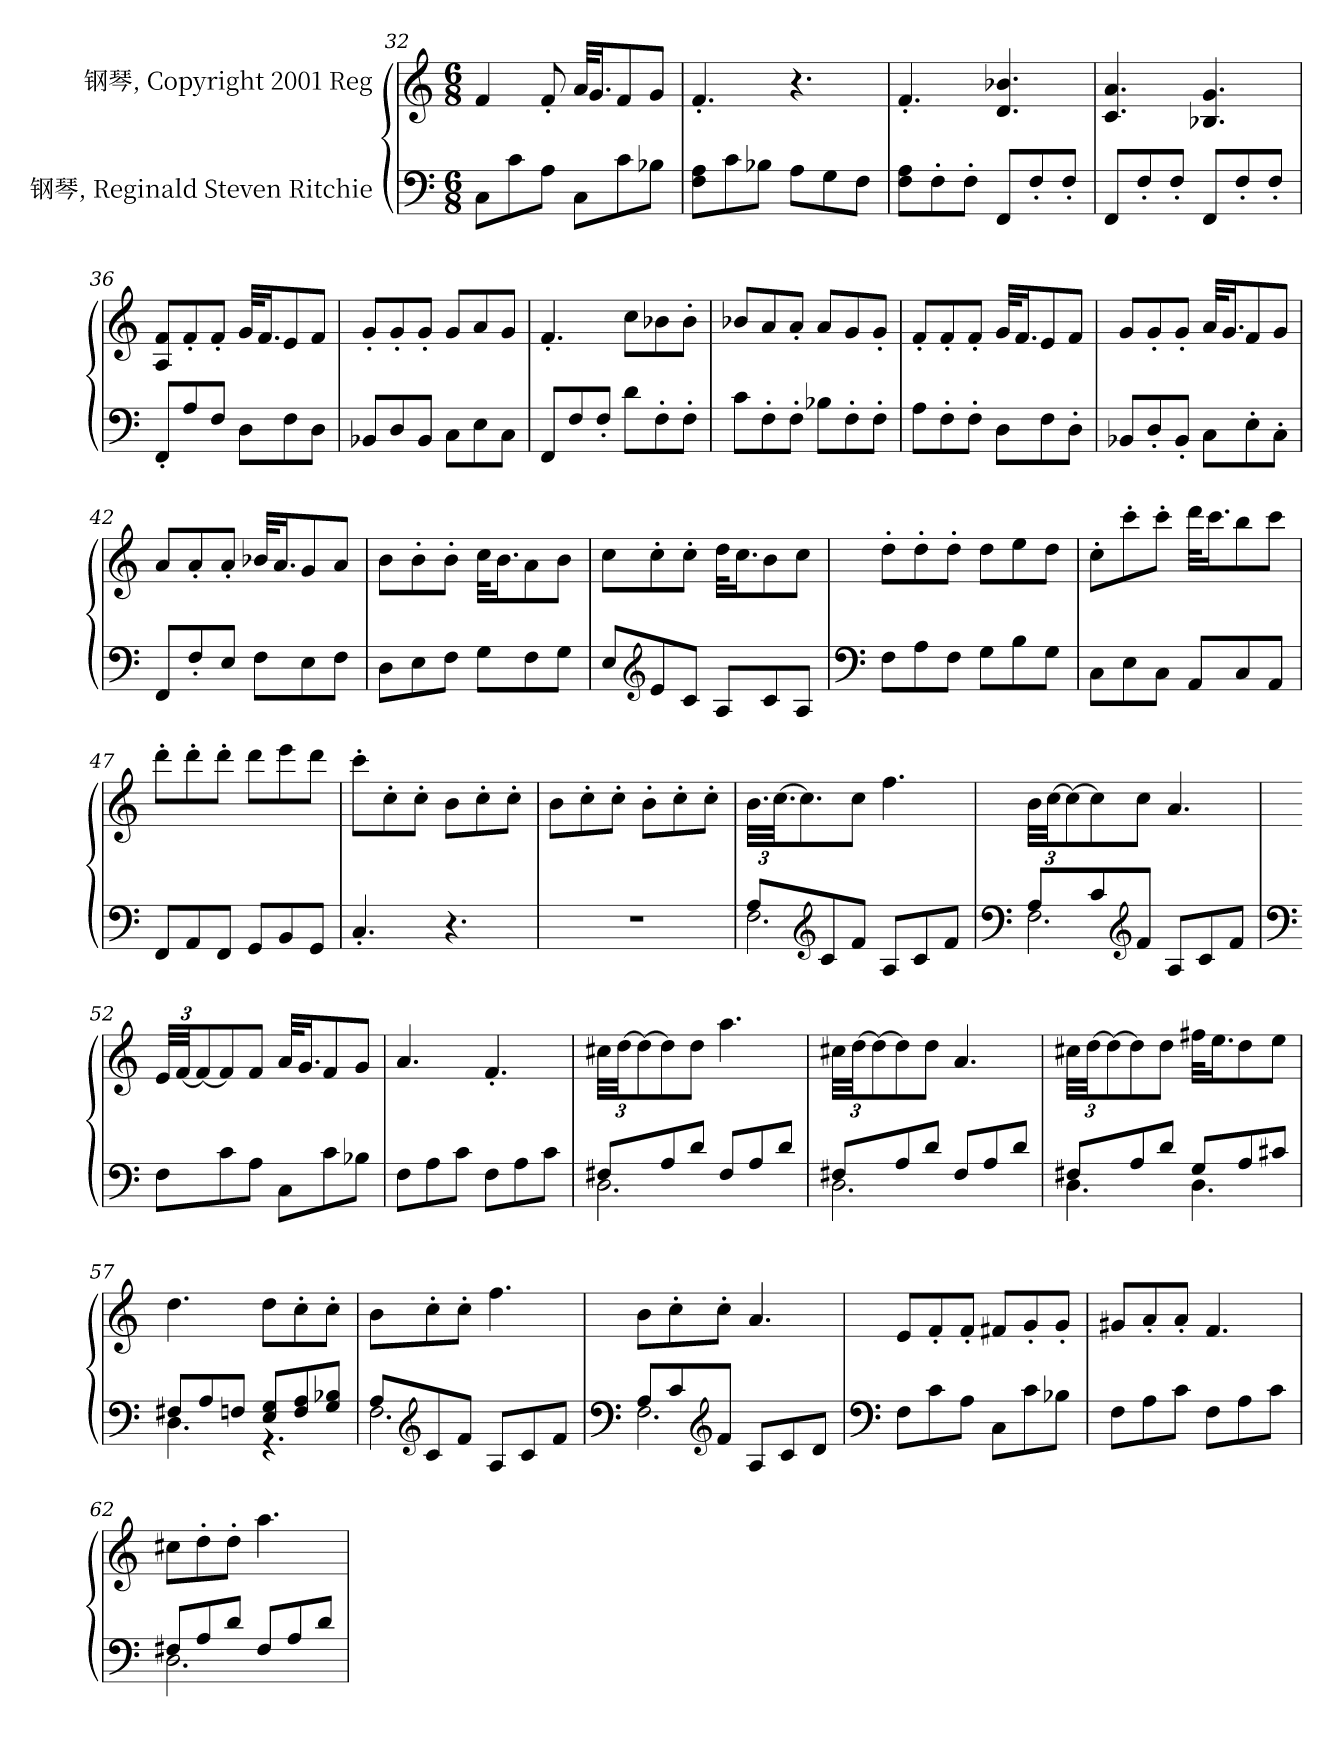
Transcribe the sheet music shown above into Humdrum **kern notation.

**kern	**kern
*part2	*part1
*staff2	*staff1
*I"钢琴, Reginald Steven Ritchie	*I"钢琴, Copyright 2001 Reg
*clefF4	*clefG2
*k[]	*k[]
*M6/8	*M6/8
=32	=32
8C\L	4f/
8c\	.
8A\J	8f'/
8C\L	32a/KLL
.	16.g/J
8c\	8f/
8B-X\J	8g/J
=33	=33
8F\ 8A\L	4.f'/
8c\	.
8B-X\J	.
8A\L	4.r
8G\	.
8F\J	.
!!LO:LB:g=z
=34	=34
8F\ 8A\L	4.f'/
8F'\	.
8F'\J	.
8FF/L	4.d/ 4.b-X/
8F'/	.
8F'/J	.
=35	=35
8FF/L	4.c/ 4.a/
8F'/	.
8F'/J	.
8FF/L	4.B-X/ 4.g/
8F'/	.
8F'/J	.
=36	=36
8FF'/L	8A/ 8f/L
8A/	8f'/
8F/J	8f'/J
8D\L	32g/KLL
.	16.f/J
8F\	8e/
8D\J	8f/J
=37	=37
8BB-X/L	8g'/L
8D/	8g'/
8BB-/J	8g'/J
8C\L	8g/L
8E\	8a/
8C\J	8g/J
=38	=38
8FF/L	4.f'/
8F/	.
8F'/J	.
8d\L	8cc\L
8F'\	8b-X\
8F'\J	8b-'\J
=39	=39
8c\L	8b-X/L
8F'\	8a/
8F'\J	8a'/J
8B-X\L	8a/L
8F'\	8g/
8F'\J	8g'/J
!!LO:LB:g=z
=40	=40
8A\L	8f'/L
8F'\	8f'/
8F'\J	8f'/J
8D\L	32g/KLL
.	16.f/J
8F\	8e/
8D'\J	8f/J
=41	=41
8BB-X/L	8g/L
8D'/	8g'/
8BB-'/J	8g'/J
8C\L	32a/KLL
.	16.g/J
8E'\	8f/
8C'\J	8g/J
=42	=42
8FF/L	8a/L
8F'/	8a'/
8E/J	8a'/J
8F\L	32b-X/KLL
.	16.a/J
8E\	8g/
8F\J	8a/J
=43	=43
8D\L	8b\L
8E\	8b'\
8F\J	8b'\J
8G\L	32cc\KLL
.	16.b\J
8F\	8a\
8G\J	8b\J
=44	=44
8E/L	8cc\L
*clefG2	*
8e/	8cc'\
8c/J	8cc'\J
8A/L	32dd\KLL
.	16.cc\J
8c/	8b\
8A/J	8cc\J
!!LO:LB:g=z
=45	=45
*clefF4	*
8F\L	8dd'\L
8A\	8dd'\
8F\J	8dd'\J
8G\L	8dd\L
8B\	8ee\
8G\J	8dd\J
=46	=46
8C\L	8cc'\L
8E\	8ccc'\
8C\J	8ccc'\J
8AA/L	32ddd\KLL
.	16.ccc\J
8C/	8bb\
8AA/J	8ccc\J
=47	=47
8FF/L	8ddd'\L
8AA/	8ddd'\
8FF/J	8ddd'\J
8GG/L	8ddd\L
8BB/	8eee\
8GG/J	8ddd\J
=48	=48
4.C'/	8ccc'\L
.	8cc'\
.	8cc'\J
4.r	8b\L
.	8cc'\
.	8cc'\J
=49	=49
2.r	8b\L
.	8cc'\
.	8cc'\J
.	8b'\L
.	8cc'\
.	8cc'\J
!!LO:LB:g=z
=50	=50
*^	*
*	*	*Xbrackettup
8A/L	2.F\	48.b\LLL
.	.	[48.cc\JJ
.	.	8.cc\]
*clefG2	*	*
8c/	.	.
8f/J	.	8cc\J
8A/L	.	4.ff\
8c/	.	.
8f/J	.	.
=51	=51	=51
*clefF4	*	*
8A/L	2.F\	48b\LLL
.	.	[48cc\JJ
.	.	12cc\_
8c/	.	8cc\]
*clefG2	*	*
8f/J	.	8cc\J
8A/L	.	4.a/
8c/	.	.
8f/J	.	.
*v	*v	*
=52	=52
*clefF4	*
8F\L	48e/LLL
.	[48f/JJ
.	12f/_
8c\	8f/]
8A\J	8f/J
8C\L	32a/KLL
.	16.g/J
8c\	8f/
8B-X\J	8g/J
=53	=53
8F\L	4.a/
8A\	.
8c\J	.
8F\L	4.f'/
8A\	.
8c\J	.
!!LO:PB:g=z
=54	=54
*^	*
8F#X/L	2.D\	48cc#X\LLL
.	.	[48dd\JJ
.	.	12dd\_
8A/	.	8dd\]
8d/J	.	8dd\J
8F#/L	.	4.aa\
8A/	.	.
8d/J	.	.
=55	=55	=55
8F#X/L	2.D\	48cc#X\LLL
.	.	[48dd\JJ
.	.	12dd\_
8A/	.	8dd\]
8d/J	.	8dd\J
8F#/L	.	4.a/
8A/	.	.
8d/J	.	.
=56	=56	=56
8F#X/L	4.D\	48cc#X\LLL
.	.	[48dd\JJ
.	.	12dd\_
8A/	.	8dd\]
8d/J	.	8dd\J
8G/L	4.D\	32ff#X\KLL
.	.	16.ee\J
8A/	.	8dd\
8c#X/J	.	8ee\J
=57	=57	=57
8F#X/L	4.D\	4.dd\
8A/	.	.
8Fn/J	.	.
8E/ 8G/L	4.r	8dd\L
8F/ 8A/	.	8cc'\
8G/ 8B-X/J	.	8cc'\J
!!LO:LB:g=z
=58	=58	=58
8A/L	2.F\	8b\L
*clefG2	*	*
8c/	.	8cc'\
8f/J	.	8cc'\J
8A/L	.	4.ff\
8c/	.	.
8f/J	.	.
=59	=59	=59
*clefF4	*	*
8A/L	2.F\	8b\L
8c/	.	8cc'\
*clefG2	*	*
8f/J	.	8cc'\J
8A/L	.	4.a/
8c/	.	.
8d/J	.	.
*v	*v	*
=60	=60
*clefF4	*
8F\L	8e/L
8c\	8f'/
8A\J	8f'/J
8C\L	8f#X/L
8c\	8g'/
8B-X\J	8g'/J
=61	=61
8F\L	8g#X/L
8A\	8a'/
8c\J	8a'/J
8F\L	4.f/
8A\	.
8c\J	.
=62	=62
*^	*
8F#X/L	2.D\	8cc#X\L
8A/	.	8dd'\
8d/J	.	8dd'\J
8F#/L	.	4.aa\
8A/	.	.
8d/J	.	.
*v	*v	*
=	=
*-	*-
